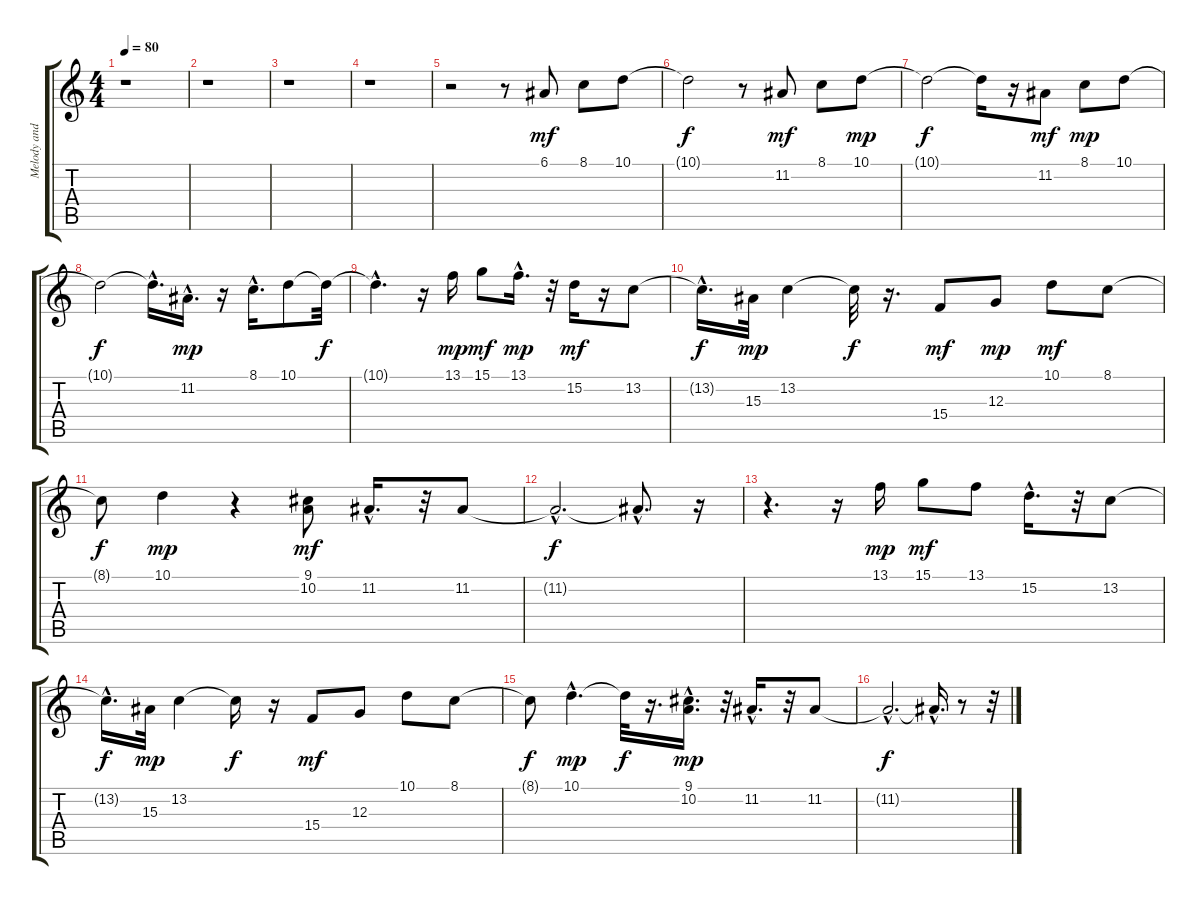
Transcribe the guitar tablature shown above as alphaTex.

\track ("Melody and Lyrics" "Melody and") {instrument flute}
\staff {score tabs}
\tuning (E4 B3 G3 D3 A2 E2) {hide}
\ts (4 4)
\tempo 80
\clef g2
\ks c
r.1{dy mf instrument flute} |
r.1 |
r.1 |
r.1 |
r.2 r.8 6.1.8 8.1.8 10.1.8 |
10.1{t}.2{dy f} r.8 11.2.8{dy mf} 8.1.8 10.1.8{dy mp} |
10.1{t}.2{dy f} 10.1{t}.16 r.16 11.2.8{dy mf} 8.1.8{dy mp} 10.1.8 |
10.1{t}.2{dy f} 10.1{hac t}.16{d} 11.2{hac}.16{d dy mp} r.16 8.1{hac}.16{d} 10.1.8 10.1{t}.32{dy f} |
10.1{hac t}.4{d} r.16 13.1.16{dy mp} 15.1.8{dy mf} 13.1{hac}.16{d dy mp} r.32 15.2.16{dy mf} r.16 13.2.8 |
13.2{hac t}.16{d dy f} 15.3.32{dy mp} 13.2.4 13.2{t}.32{dy f} r.16{d} 15.4.8{dy mf} 12.3.8{dy mp} 10.1.8{dy mf} 8.1.8 |
8.1{t}.8{dy f} 10.1.4{dy mp} r.4 (9.1 10.2).8{dy mf} 11.2{hac}.16{d} r.32 11.2.8 |
11.2{hac t}.2{d dy f} 11.2{hac t}.8{d} r.16 |
r.4{d} r.16 13.1.16{dy mp} 15.1.8{dy mf} 13.1.8 15.2{hac}.16{d} r.32 13.2.8 |
13.2{hac t}.16{d dy f} 15.3.32{dy mp} 13.2.4 13.2{t}.16{dy f} r.16 15.4.8{dy mf} 12.3.8 10.1.8 8.1.8 |
8.1{t}.8{dy f} 10.1{hac}.4{d dy mp} 10.1{t}.32{dy f} r.16{d} (9.1 10.2{hac}).16{d dy mp} r.32 11.2{hac}.16{d} r.32 11.2.8 |
11.2{hac t}.2{d dy f} 11.2{hac t}.16{d} r.8 r.32
